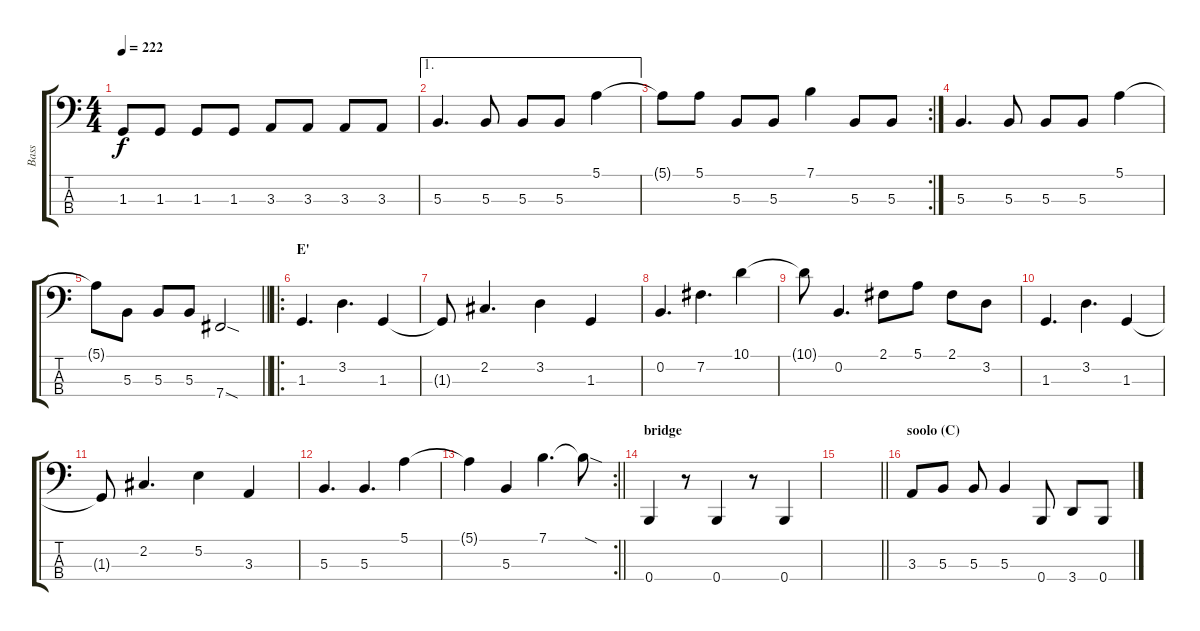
\track ("Bass" "Bass") {instrument electricbasspick}
\staff {score tabs}
\tuning (E2 B1 Gb1 B0) {hide}
\ts (4 4)
\tempo 222
\clef f4
\ks c
1.3.8{dy f} 1.3.8 1.3.8 1.3.8 3.3.8 3.3.8 3.3.8 3.3.8 |
\ae 1
5.3.4{d} 5.3.8 5.3.8 5.3.8 5.1.4 |
\rc 2
5.1{t}.8 5.1.8 5.3.8 5.3.8 7.1.4 5.3.8 5.3.8 |
5.3.4{d} 5.3.8 5.3.8 5.3.8 5.1.4 |
\barLineRight lightlight
5.1{t}.8 5.3.8 5.3.8 5.3.8 7.4{sod}.2 |
\ro
\section ("" "E'")
1.3.4{d} 3.2.4{d} 1.3.4 |
1.3{t}.8 2.2.4{d} 3.2.4 1.3.4 |
0.2.4{d} 7.2.4{d} 10.1.4 |
10.1{t}.8 0.2.4{d} 2.1.8 5.1.8 2.1.8 3.2.8 |
1.3.4{d} 3.2.4{d} 1.3.4 |
1.3{t}.8 2.2.4{d} 5.2.4 3.3.4 |
5.3.4{d} 5.3.4{d} 5.1.4 |
\rc 2
\barLineRight lightlight
5.1{t}.4 5.3.4 7.1.4{d} 7.1{sod t}.8 |
\section ("" "bridge")
0.4.4 r.8 0.4.4 r.8 0.4.4 |
\barLineRight lightlight
|
\section ("" "soolo (C)")
3.3.8 5.3.8 5.3.8 5.3.4 0.4.8 3.4.8 0.4.8
